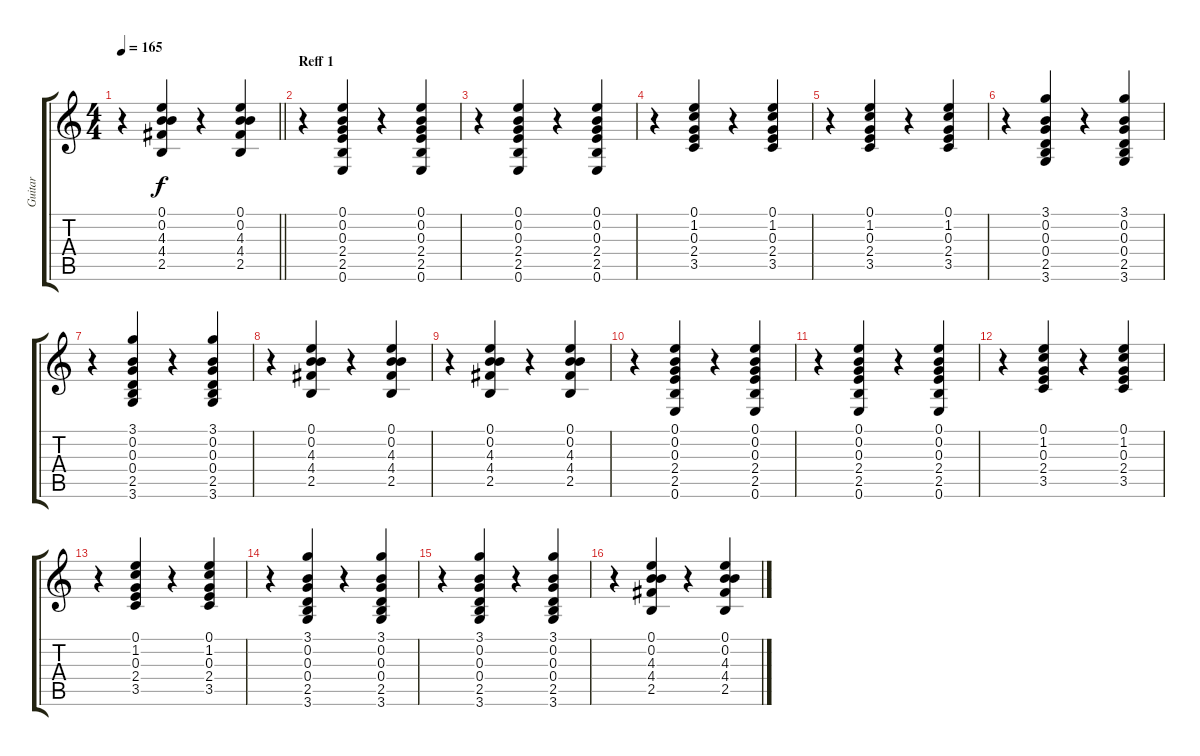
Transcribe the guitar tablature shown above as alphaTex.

\track ("Guitar" "Guitar") {instrument electricguitarclean}
\staff {score tabs}
\tuning (E4 B3 G3 D3 A2 E2) {hide}
\ts (4 4)
\tempo 165
\clef g2
\barLineRight lightlight
\ks c
r.4{dy f} (0.1 0.2 4.3 4.4 2.5).4 r.4 (0.1 0.2 4.3 4.4 2.5).4 |
\section ("" "Reff 1")
r.4 (0.1 0.2 0.3 2.4 2.5 0.6).4 r.4 (0.1 0.2 0.3 2.4 2.5 0.6).4 |
r.4 (0.1 0.2 0.3 2.4 2.5 0.6).4 r.4 (0.1 0.2 0.3 2.4 2.5 0.6).4 |
r.4 (0.1 1.2 0.3 2.4 3.5).4 r.4 (0.1 1.2 0.3 2.4 3.5).4 |
r.4 (0.1 1.2 0.3 2.4 3.5).4 r.4 (0.1 1.2 0.3 2.4 3.5).4 |
r.4 (3.1 0.2 0.3 0.4 2.5 3.6).4 r.4 (3.1 0.2 0.3 0.4 2.5 3.6).4 |
r.4 (3.1 0.2 0.3 0.4 2.5 3.6).4 r.4 (3.1 0.2 0.3 0.4 2.5 3.6).4 |
r.4 (0.1 0.2 4.3 4.4 2.5).4 r.4 (0.1 0.2 4.3 4.4 2.5).4 |
r.4 (0.1 0.2 4.3 4.4 2.5).4 r.4 (0.1 0.2 4.3 4.4 2.5).4 |
r.4 (0.1 0.2 0.3 2.4 2.5 0.6).4 r.4 (0.1 0.2 0.3 2.4 2.5 0.6).4 |
r.4 (0.1 0.2 0.3 2.4 2.5 0.6).4 r.4 (0.1 0.2 0.3 2.4 2.5 0.6).4 |
r.4 (0.1 1.2 0.3 2.4 3.5).4 r.4 (0.1 1.2 0.3 2.4 3.5).4 |
r.4 (0.1 1.2 0.3 2.4 3.5).4 r.4 (0.1 1.2 0.3 2.4 3.5).4 |
r.4 (3.1 0.2 0.3 0.4 2.5 3.6).4 r.4 (3.1 0.2 0.3 0.4 2.5 3.6).4 |
r.4 (3.1 0.2 0.3 0.4 2.5 3.6).4 r.4 (3.1 0.2 0.3 0.4 2.5 3.6).4 |
r.4 (0.1 0.2 4.3 4.4 2.5).4 r.4 (0.1 0.2 4.3 4.4 2.5).4
